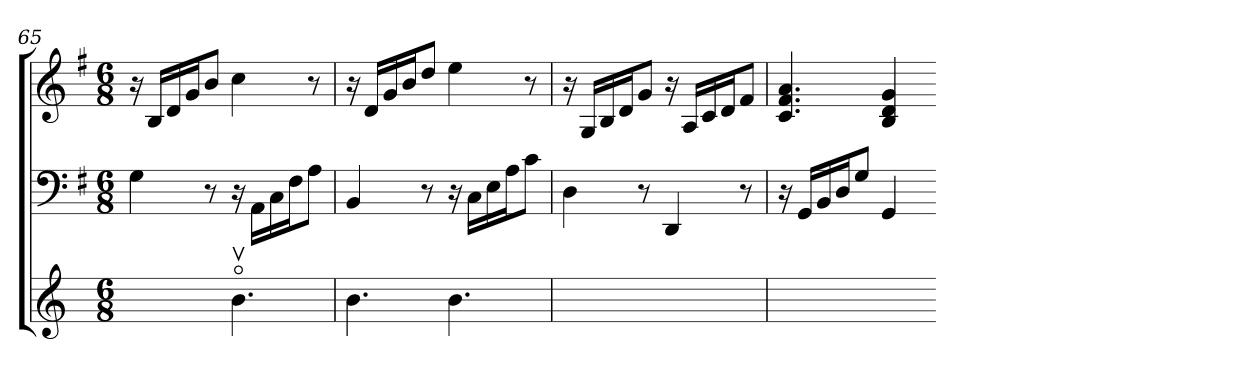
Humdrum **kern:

**kern	**kern	**kern
*part3	*part2	*part1
*staff3	*staff2	*staff1
*	*clefF4	*clefG2
*	*k[f#]	*k[f#]
*	*G:	*G:
*M6/8	*M6/8	*M6/8
=65	=65	=65
4.ryy	4G	16r
.	.	16BLL
.	.	16d
.	.	16gJ
.	8r	8bJ
4.bov	16r	4cc
.	16AALL	.
.	16C	.
.	16F#J	.
.	8AJ	8r
=66	=66	=66
4.b	4BB	16r
.	.	16dLL
.	.	16g
.	.	16bJ
.	8r	8ddJ
4.b	16r	4ee
.	16CLL	.
.	16E	.
.	16AJ	.
.	8cJ	8r
=67	=67	=67
2.ryy	4D	16r
.	.	16GLL
.	.	16B
.	.	16dJ
.	8r	8gJ
.	4DD	16r
.	.	16ALL
.	.	16c
.	.	16dJ
.	8r	8f#J
=68	=68	=68
2ryy	16r	4.c 4.f# 4.a
.	16GGLL	.
.	16BB	.
.	16DJ	.
.	8GJ	.
.	4GG	4B 4d 4g
8ryy	.	.
=-	=-	=-
*-	*-	*-
